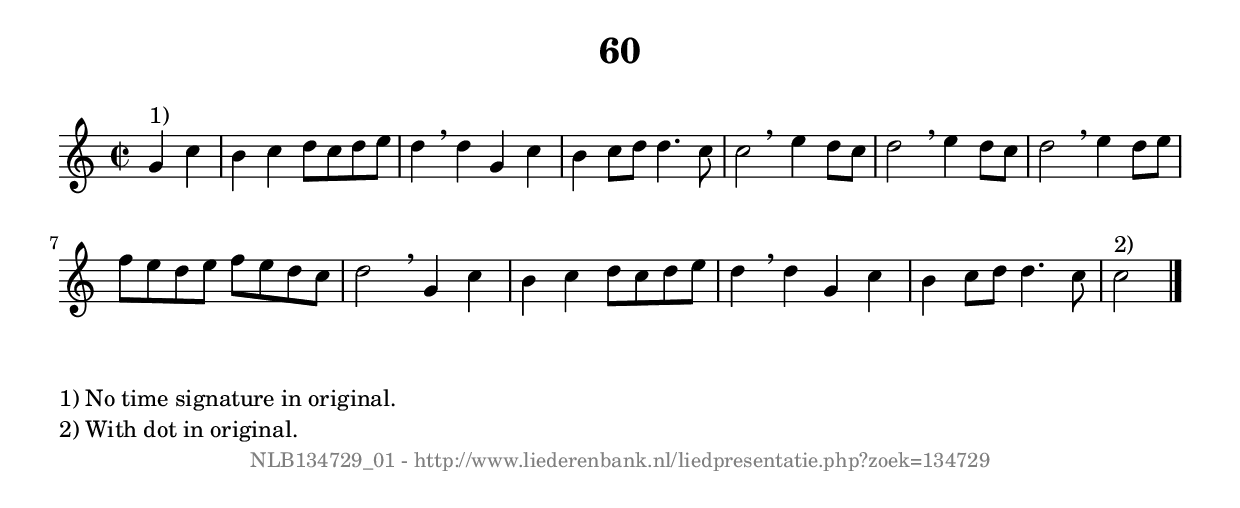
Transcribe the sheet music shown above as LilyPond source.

%
% produced by wce2krn 1.64 (7 June 2014)
%
\version"2.16"
#(append! paper-alist '(("long" . (cons (* 210 mm) (* 2000 mm)))))
#(set-default-paper-size "long")
sb = {\breathe}
mBreak = {\breathe }
bBreak = {\breathe }
x = {\once\override NoteHead #'style = #'cross }
gl=\glissando
itime={\override Staff.TimeSignature #'stencil = ##f }
ficta = {\once\set suggestAccidentals = ##t}
fine = {\once\override Score.RehearsalMark #'self-alignment-X = #1 \mark \markup {\italic{Fine}}}
dc = {\once\override Score.RehearsalMark #'self-alignment-X = #1 \mark \markup {\italic{D.C.}}}
dcf = {\once\override Score.RehearsalMark #'self-alignment-X = #1 \mark \markup {\italic{D.C. al Fine}}}
dcc = {\once\override Score.RehearsalMark #'self-alignment-X = #1 \mark \markup {\italic{D.C. al Coda}}}
ds = {\once\override Score.RehearsalMark #'self-alignment-X = #1 \mark \markup {\italic{D.S.}}}
dsf = {\once\override Score.RehearsalMark #'self-alignment-X = #1 \mark \markup {\italic{D.S. al Fine}}}
dsc = {\once\override Score.RehearsalMark #'self-alignment-X = #1 \mark \markup {\italic{D.S. al Coda}}}
pv = {\set Score.repeatCommands = #'((volta "1"))}
sv = {\set Score.repeatCommands = #'((volta "2"))}
tv = {\set Score.repeatCommands = #'((volta "3"))}
qv = {\set Score.repeatCommands = #'((volta "4"))}
xv = {\set Score.repeatCommands = #'((volta #f))}
\header{ tagline = ""
title = "60"
}
\score {{
\key c \major
\relative g'
{
\set melismaBusyProperties = #'()
\partial 32*16
\time 2/2
\tempo 4=120
\override Score.MetronomeMark #'transparent = ##t
\override Score.RehearsalMark #'break-visibility = #(vector #t #t #f)
g4 ^"1)" c b c d8 c d e d4 \sb d g, c b4 c8 d d4. c8 c2 \bar ":|:" \bBreak
e4 d8 c d2 \sb e4 d8 c d2 \sb e4 d8 e f e d e f e d c d2 \sb g,4 c b c d8 c d e d4 \sb d g, c b c8 d d4. c8 c2^"2)" \bar "|."
 }}
 \midi { }
 \layout {
            indent = 0.0\cm
}
}
\markup { \wordwrap-string #" 
1) No time signature in original.

2) With dot in original.
"}
\markup { \vspace #0 } \markup { \with-color #grey \fill-line { \center-column { \smaller "NLB134729_01 - http://www.liederenbank.nl/liedpresentatie.php?zoek=134729" } } }
